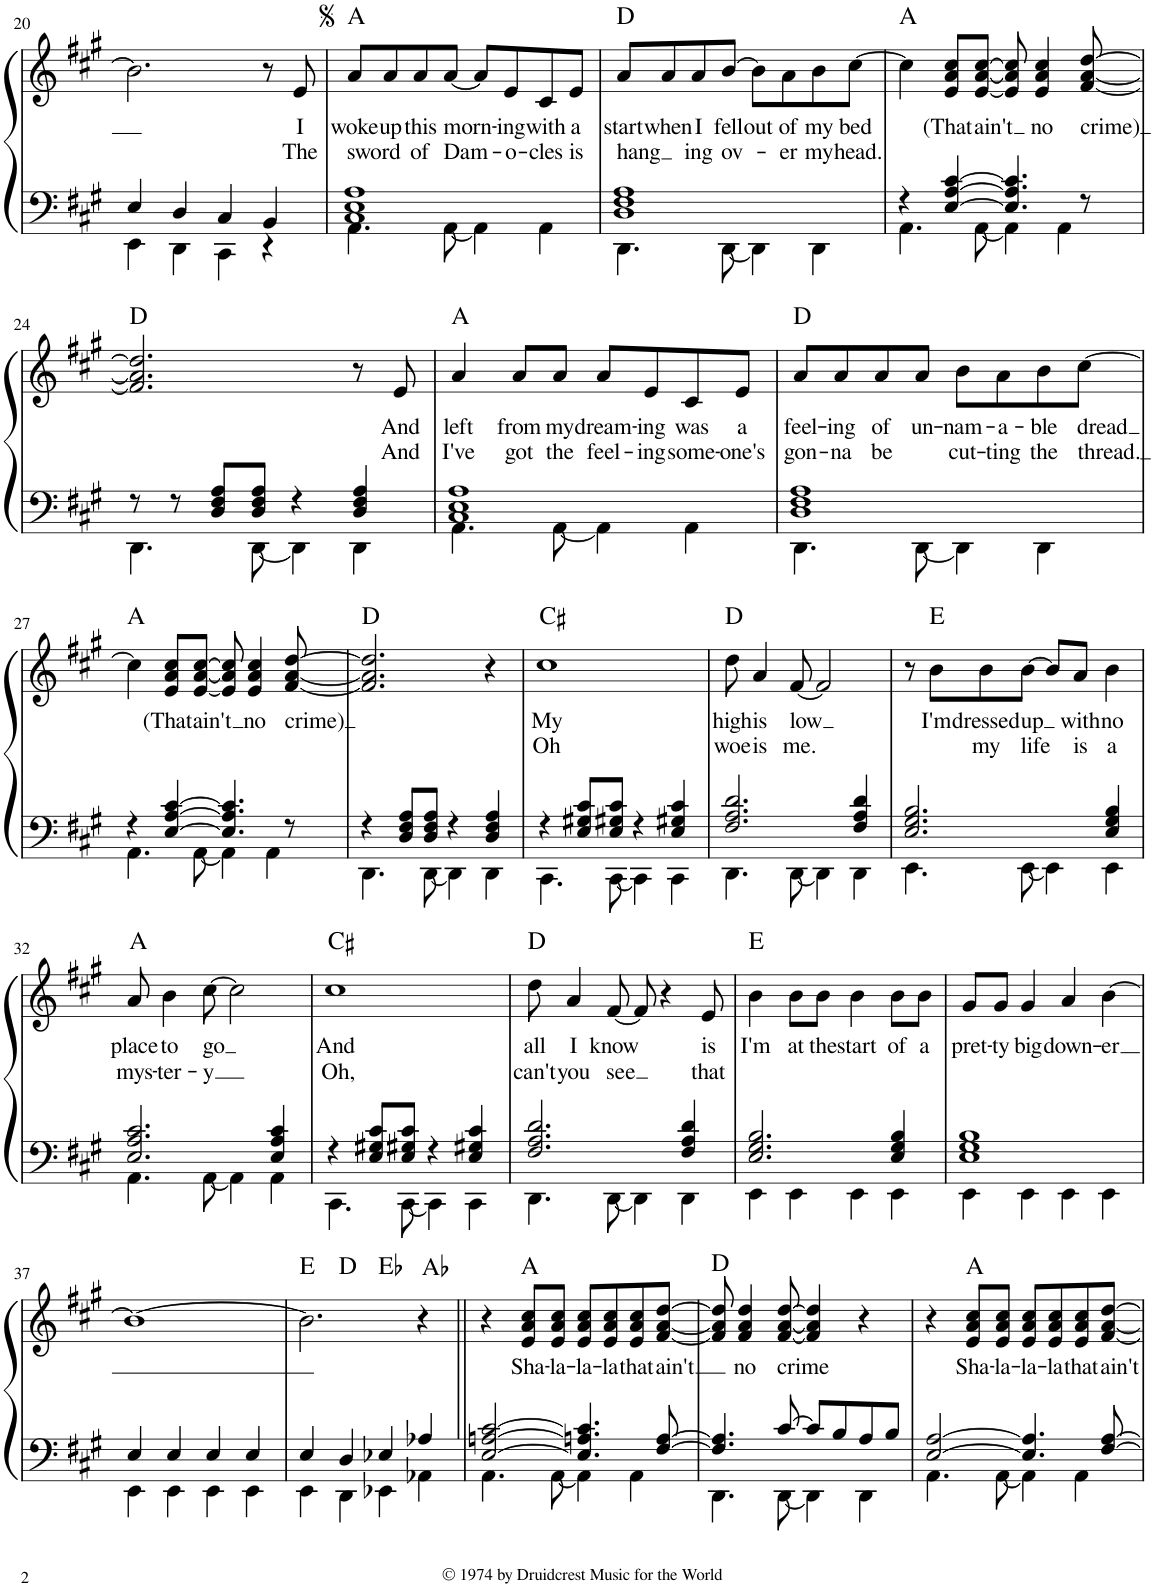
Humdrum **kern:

**kern	**kern	**text	**text	**harte
*part1	*part1	*part1	*part1	*part1
*staff2	*staff1	*staff1	*staff1	*
*I"Piano	*	*	*	*
*I'Pno.	*	*	*	*
!!LO:PB:g=z
*clefF4	*clefG2	*	*	*
*k[f#c#g#]	*k[f#c#g#]	*	*	*
*M4/4	*M4/4	*	*	*
=20	=20	=20	=20	=20
*^	*	*	*	*
4E/	4EE\	2.b\]	.	.	.
4D/	4DD\	.	.	.	.
4C#/	4CC#\	.	.	.	.
4BB/	4r	8r	.	.	.
!	!	!	!LO:LY:b	!LO:LY:b	!
.	.	8e/	I	The	.
=21	=21	=21	=21	=21	=21
!	!	!	!LO:LY:b	!LO:LY:b	!
1C# 1E 1A	4.AA\	8a/L	woke	sword	A:maj
!	!	!	!LO:LY:b	!	!
.	.	8a/	up	.	.
!	!	!	!LO:LY:b	!LO:LY:b	!
.	.	8a/	this	of	.
!	!	!	!LO:LY:b	!LO:LY:b	!
.	[8AA\	[8a/J	morn-	-Dam-	.
.	4AA\]	8a/L]	.	.	.
!	!	!	!LO:LY:b	!LO:LY:b	!
.	.	8e/	-ing	-o-	.
!	!	!	!LO:LY:b	!LO:LY:b	!
.	4AA\	8c#/	with	-cles	.
!	!	!	!LO:LY:b	!LO:LY:b	!
.	.	8e/J	a	is	.
=22	=22	=22	=22	=22	=22
!	!	!	!LO:LY:b	!LO:LY:b	!
1D 1F# 1A	4.DD\	8a/L	start	-hang	D:maj
!	!	!	!LO:LY:b	!	!
.	.	8a/	when	.	.
!	!	!	!LO:LY:b	!LO:LY:b	!
.	.	8a/	I	ing	.
!	!	!	!LO:LY:b	!LO:LY:b	!
.	[8DD\	[8b/J	fell	ov-	.
!	!	!	!LO:LY:b	!	!
.	4DD\]	8b\L]	out	.	.
!	!	!	!LO:LY:b	!LO:LY:b	!
.	.	8a\	of	-er	.
!	!	!	!LO:LY:b	!LO:LY:b	!
.	4DD\	8b\	my	my	.
!	!	!	!LO:LY:b	!LO:LY:b	!
.	.	[8cc#\J	bed	head.	.
=23	=23	=23	=23	=23	=23
4r	4.AA\	4cc#\]	.	.	A:maj
!	!	!	!LO:LY:b	!	!
[4E/ [4A/ [4c#/	.	8e/ 8a/ 8cc#/L	(That	.	.
!	!	!	!LO:LY:b	!	!
.	[8AA\	[8e/ [8a/ [8cc#/J	ain't	.	.
4.E/] 4.A/] 4.c#/]	4AA\]	8e/] 8a/] 8cc#/]	.	.	.
!	!	!	!LO:LY:b	!	!
.	.	4e/ 4a/ 4cc#/	no	.	.
.	4AA\	.	.	.	.
!	!	!	!LO:LY:b	!	!
8r	.	[8f#/ [8a/ [8dd/	crime)	.	.
!!LO:LB:g=z
=24	=24	=24	=24	=24	=24
8r	4.DD\	2.f#/] 2.a/] 2.dd/]	.	.	D:maj
8r	.	.	.	.	.
8D/ 8F#/ 8A/L	.	.	.	.	.
8D/ 8F#/ 8A/J	[8DD\	.	.	.	.
4r	4DD\]	.	.	.	.
4D/ 4F#/ 4A/	4DD\	8r	.	.	.
!	!	!	!LO:LY:b	!LO:LY:b	!
.	.	8e/	And	And	.
=25	=25	=25	=25	=25	=25
!	!	!	!LO:LY:b	!LO:LY:b	!
1C# 1E 1A	4.AA\	4a/	left	I've	A:maj
!	!	!	!LO:LY:b	!LO:LY:b	!
.	.	8a/L	from	got	.
!	!	!	!LO:LY:b	!LO:LY:b	!
.	[8AA\	8a/J	my	the	.
!	!	!	!LO:LY:b	!LO:LY:b	!
.	4AA\]	8a/L	dream-	feel-	.
!	!	!	!LO:LY:b	!LO:LY:b	!
.	.	8e/	-ing	-ing	.
!	!	!	!LO:LY:b	!LO:LY:b	!
.	4AA\	8c#/	was	some-	.
!	!	!	!LO:LY:b	!LO:LY:b	!
.	.	8e/J	a	-one's	.
=26	=26	=26	=26	=26	=26
!	!	!	!LO:LY:b	!LO:LY:b	!
1D 1F# 1A	4.DD\	8a/L	feel-	gon-	D:maj
!	!	!	!LO:LY:b	!LO:LY:b	!
.	.	8a/	-ing	-na	.
!	!	!	!LO:LY:b	!LO:LY:b	!
.	.	8a/	of	be	.
!	!	!	!LO:LY:b	!	!
.	[8DD\	8a/J	un-	.	.
!	!	!	!LO:LY:b	!LO:LY:b	!
.	4DD\]	8b\L	-nam-	cut-	.
!	!	!	!LO:LY:b	!LO:LY:b	!
.	.	8a\	-a-	-ting	.
!	!	!	!LO:LY:b	!LO:LY:b	!
.	4DD\	8b\	-ble	the	.
!	!	!	!LO:LY:b	!LO:LY:b	!
.	.	[8cc#\J	dread	thread.	.
!!LO:LB:g=z
=27	=27	=27	=27	=27	=27
4r	4.AA\	4cc#\]	.	.	A:maj
!	!	!	!LO:LY:b	!	!
[4E/ [4A/ [4c#/	.	8e/ 8a/ 8cc#/L	(That	.	.
!	!	!	!LO:LY:b	!	!
.	[8AA\	[8e/ [8a/ [8cc#/J	ain't	.	.
4.E/] 4.A/] 4.c#/]	4AA\]	8e/] 8a/] 8cc#/]	.	.	.
!	!	!	!LO:LY:b	!	!
.	.	4e/ 4a/ 4cc#/	no	.	.
.	4AA\	.	.	.	.
!	!	!	!LO:LY:b	!	!
8r	.	[8f#/ [8a/ [8dd/	crime)	.	.
=28	=28	=28	=28	=28	=28
4r	4.DD\	2.f#/] 2.a/] 2.dd/]	.	.	D:maj
8D/ 8F#/ 8A/L	.	.	.	.	.
8D/ 8F#/ 8A/J	[8DD\	.	.	.	.
4r	4DD\]	.	.	.	.
4D/ 4F#/ 4A/	4DD\	4r	.	.	.
=29	=29	=29	=29	=29	=29
!	!	!	!LO:LY:b	!LO:LY:b	!
4r	4.CC#\	1cc#	My	Oh	C#:maj
8E/ 8G#X/ 8c#/L	.	.	.	.	.
8E/ 8G#X/ 8c#/J	[8CC#\	.	.	.	.
4r	4CC#\]	.	.	.	.
4E/ 4G#X/ 4c#/	4CC#\	.	.	.	.
=30	=30	=30	=30	=30	=30
!	!	!	!LO:LY:b	!LO:LY:b	!
2.F#/ 2.A/ 2.d/	4.DD\	8dd\	high	woe	D:maj
!	!	!	!LO:LY:b	!LO:LY:b	!
.	.	4a/	is	is	.
!	!	!	!LO:LY:b	!LO:LY:b	!
.	[8DD\	[8f#/	low	me.	.
.	4DD\]	2f#/]	.	.	.
4F#/ 4A/ 4d/	4DD\	.	.	.	.
=31	=31	=31	=31	=31	=31
2.E/ 2.G#/ 2.B/	4.EE\	8r	.	.	.
!	!	!	!LO:LY:b	!	!
.	.	8b\L	I'm	.	E:maj
!	!	!	!LO:LY:b	!LO:LY:b	!
.	.	8b\	dressed	my	.
!	!	!	!LO:LY:b	!LO:LY:b	!
.	[8EE\	[8b\J	up	life	.
.	4EE\]	8b/L]	.	.	.
!	!	!	!LO:LY:b	!LO:LY:b	!
.	.	8a/J	with	is	.
!	!	!	!LO:LY:b	!LO:LY:b	!
4E/ 4G#/ 4B/	4EE\	4b\	no	a	.
!!LO:LB:g=z
=32	=32	=32	=32	=32	=32
!	!	!	!LO:LY:b	!LO:LY:b	!
2.E/ 2.A/ 2.c#/	4.AA\	8a/	place	mys-	A:maj
!	!	!	!LO:LY:b	!LO:LY:b	!
.	.	4b\	to	-ter-	.
!	!	!	!LO:LY:b	!LO:LY:b	!
.	[8AA\	[8cc#\	go	-y	.
.	4AA\]	2cc#\]	.	.	.
4E/ 4A/ 4c#/	4AA\	.	.	.	.
=33	=33	=33	=33	=33	=33
!	!	!	!LO:LY:b	!LO:LY:b	!
4r	4.CC#\	1cc#	And	Oh,	C#:maj
8E/ 8G#X/ 8c#/L	.	.	.	.	.
8E/ 8G#X/ 8c#/J	[8CC#\	.	.	.	.
4r	4CC#\]	.	.	.	.
4E/ 4G#X/ 4c#/	4CC#\	.	.	.	.
=34	=34	=34	=34	=34	=34
!	!	!	!LO:LY:b	!LO:LY:b	!
2.F#/ 2.A/ 2.d/	4.DD\	8dd\	all	can't	D:maj
!	!	!	!LO:LY:b	!LO:LY:b	!
.	.	4a/	I	you	.
!	!	!	!LO:LY:b	!LO:LY:b	!
.	[8DD\	[8f#/	know	see	.
.	4DD\]	8f#/]	.	.	.
.	.	4r	.	.	.
4F#/ 4A/ 4d/	4DD\	.	.	.	.
!	!	!	!LO:LY:b	!LO:LY:b	!
.	.	8e/	is	that	.
=35	=35	=35	=35	=35	=35
!	!	!	!LO:LY:b	!	!
2.E/ 2.G#/ 2.B/	4EE\	4b\	I'm	.	E:maj
!	!	!	!LO:LY:b	!	!
.	4EE\	8b\L	at	.	.
!	!	!	!LO:LY:b	!	!
.	.	8b\J	the	.	.
!	!	!	!LO:LY:b	!	!
.	4EE\	4b\	start	.	.
!	!	!	!LO:LY:b	!	!
4E/ 4G#/ 4B/	4EE\	8b\L	of	.	.
!	!	!	!LO:LY:b	!	!
.	.	8b\J	a	.	.
=36	=36	=36	=36	=36	=36
!	!	!	!LO:LY:b	!	!
1E 1G# 1B	4EE\	8g#/L	pret-	.	.
!	!	!	!LO:LY:b	!	!
.	.	8g#/J	-ty	.	.
!	!	!	!LO:LY:b	!	!
.	4EE\	4g#/	big	.	.
!	!	!	!LO:LY:b	!	!
.	4EE\	4a/	down-	.	.
!	!	!	!LO:LY:b	!	!
.	4EE\	[4b\	-er	.	.
!!LO:LB:g=z
=37	=37	=37	=37	=37	=37
4E/	4EE\	1b_	.	.	.
4E/	4EE\	.	.	.	.
4E/	4EE\	.	.	.	.
4E/	4EE\	.	.	.	.
=38	=38	=38	=38	=38	=38
*	*	*^	*	*	*
*	*	*	*^	*	*	*
4E/	4EE\	2.b\]	4ryy	2ryy	.	.	E:maj
4D/	4DD\	.	2.ryy	.	.	.	D:maj
4E-X/	4EE-X\	.	.	2ryy	.	.	Eb:maj
4A-X/	4AA-X\	4r	.	.	.	.	Ab:maj
*	*	*v	*v	*v	*	*	*
=39||	=39||	=39||	=39||	=39||	=39||
[2E/ [2An/ [2c#/	4.AA\	4r	.	.	.
!	!	!	!LO:LY:b	!	!
.	.	8e/ 8a/ 8cc#/L	Sha-	.	A:maj
!	!	!	!LO:LY:b	!	!
.	[8AA\	8e/ 8a/ 8cc#/J	-la-	.	.
!	!	!	!LO:LY:b	!	!
4.E/] 4.An/] 4.c#/]	4AA\]	8e/ 8a/ 8cc#/L	-la-	.	.
!	!	!	!LO:LY:b	!	!
.	.	8e/ 8a/ 8cc#/	-la	.	.
!	!	!	!LO:LY:b	!	!
.	4AA\	8e/ 8a/ 8cc#/	that	.	.
!	!	!	!LO:LY:b	!	!
[8F#/ [8A/	.	[8f#/ [8a/ [8dd/J	ain't	.	.
=40	=40	=40	=40	=40	=40
4.F#/] 4.A/]	4.DD\	8f#/] 8a/] 8dd/]	.	.	D:maj
!	!	!	!LO:LY:b	!	!
.	.	4f#/ 4a/ 4dd/	no	.	.
!	!	!	!LO:LY:b	!	!
[8c#/	[8DD\	[8f#/ [8a/ [8dd/	crime	.	.
8c#/L]	4DD\]	4f#/] 4a/] 4dd/]	.	.	.
8B/	.	.	.	.	.
8A/	4DD\	4r	.	.	.
8B/J	.	.	.	.	.
=41	=41	=41	=41	=41	=41
[2E/ [2A/	4.AA\	4r	.	.	.
!	!	!	!LO:LY:b	!	!
.	.	8e/ 8a/ 8cc#/L	Sha-	.	A:maj
!	!	!	!LO:LY:b	!	!
.	[8AA\	8e/ 8a/ 8cc#/J	-la-	.	.
!	!	!	!LO:LY:b	!	!
4.E/] 4.A/]	4AA\]	8e/ 8a/ 8cc#/L	-la-	.	.
!	!	!	!LO:LY:b	!	!
.	.	8e/ 8a/ 8cc#/	-la	.	.
!	!	!	!LO:LY:b	!	!
.	4AA\	8e/ 8a/ 8cc#/	that	.	.
!	!	!	!LO:LY:b	!	!
[8F#/ [8A/	.	[8f#/ [8a/ [8dd/J	ain't	.	.
*v	*v	*	*	*	*
=	=	=	=	=
*-	*-	*-	*-	*-
